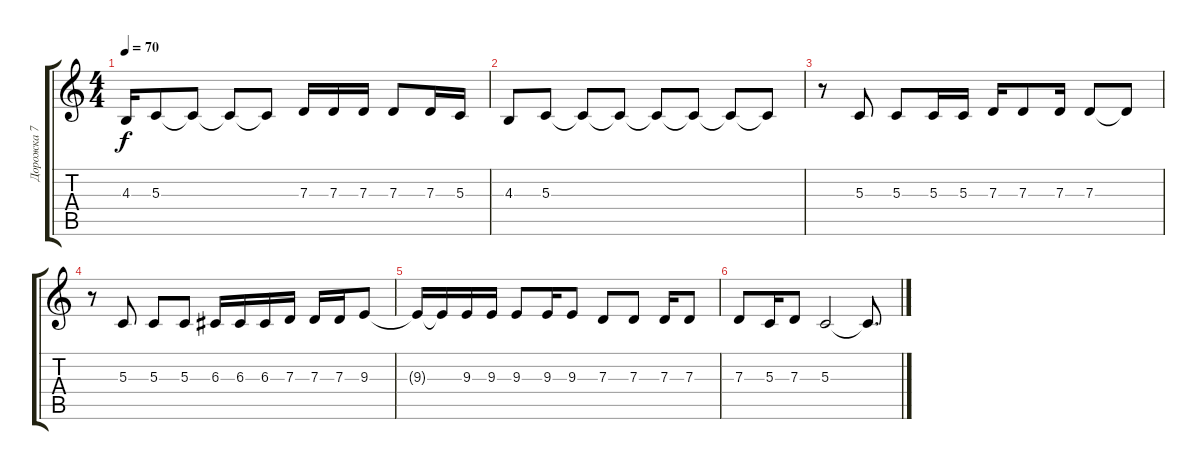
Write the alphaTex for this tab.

\track ("Дорожка 7" "Дорожка 7") {instrument viola}
\staff {score tabs}
\tuning (E4 B3 G3 D3 A2 E2) {hide}
\ts (4 4)
\tempo 70
\clef g2
\ks c
4.3{t}.16{dy f} 5.3.8 5.3{t}.8 5.3{t}.8 5.3{t}.8 7.3.16 7.3.16 7.3.16 7.3.8 7.3.16 5.3.16 |
4.3.8 5.3.8 5.3{t}.8 5.3{t}.8 5.3{t}.8 5.3{t}.8 5.3{t}.8 5.3{t}.8 |
r.8 5.3.8 5.3.8 5.3.16 5.3.16 7.3.16 7.3.8 7.3.16 7.3.8 7.3{t}.8 |
r.8 5.3.8 5.3.8 5.3.8 6.3.16 6.3.16 6.3.16 7.3.16 7.3.16 7.3.16 9.3.8 |
9.3{t}.16 9.3{t}.16 9.3.16 9.3.16 9.3.8 9.3.16 9.3.8 7.3.8 7.3.8 7.3.16 7.3.8 |
7.3.8 5.3.16 7.3.8 5.3.2 5.3{t}.8{d}
